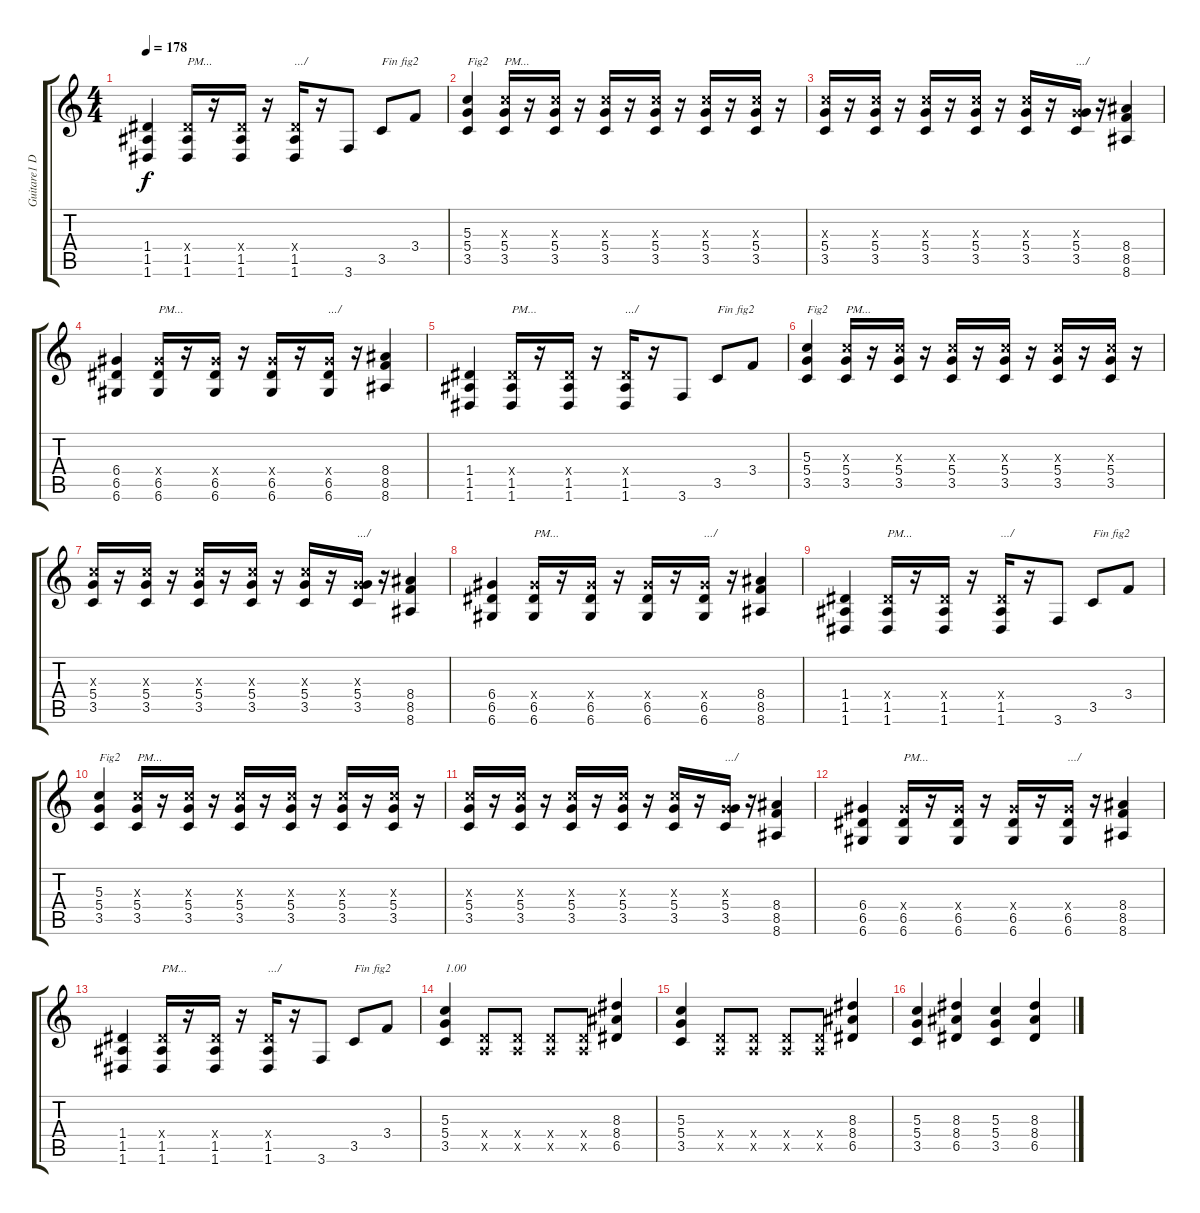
\track ("Guitare1 Dr-D" "Guitare1 D") {instrument distortionguitar}
\staff {score tabs}
\tuning (E4 B3 G3 D3 A2 D2) {hide}
\ts (4 4)
\tempo 178
\clef g2
\ks c
(1.4 1.5 1.6).4{dy f} (1.4{x} 1.5 1.6).16{txt "PM..."} r.16 (1.4{x} 1.5 1.6).16 r.16 (1.4{x} 1.5 1.6).16{txt ".../"} r.16 3.6.8 3.5.8{txt "Fin fig2"} 3.4.8 |
(5.3 5.4 3.5).4{txt "Fig2"} (5.3{x} 5.4 3.5).16{txt "PM..."} r.16 (5.3{x} 5.4 3.5).16 r.16 (5.3{x} 5.4 3.5).16 r.16 (5.3{x} 5.4 3.5).16 r.16 (5.3{x} 5.4 3.5).16 r.16 (5.3{x} 5.4 3.5).16 r.16 |
(5.3{x} 5.4 3.5).16 r.16 (5.3{x} 5.4 3.5).16 r.16 (5.3{x} 5.4 3.5).16 r.16 (5.3{x} 5.4 3.5).16 r.16 (5.3{x} 5.4 3.5).16 r.16 (0.3{x} 5.4 3.5).16{txt ".../"} r.16 (8.4 8.5 8.6).4 |
(6.4 6.5 6.6).4 (6.4{x} 6.5 6.6).16{txt "PM..."} r.16 (6.4{x} 6.5 6.6).16 r.16 (6.4{x} 6.5 6.6).16 r.16 (6.4{x} 6.5 6.6).16{txt ".../"} r.16 (8.4 8.5 8.6).4 |
(1.4 1.5 1.6).4 (1.4{x} 1.5 1.6).16{txt "PM..."} r.16 (1.4{x} 1.5 1.6).16 r.16 (1.4{x} 1.5 1.6).16{txt ".../"} r.16 3.6.8 3.5.8{txt "Fin fig2"} 3.4.8 |
(5.3 5.4 3.5).4{txt "Fig2"} (5.3{x} 5.4 3.5).16{txt "PM..."} r.16 (5.3{x} 5.4 3.5).16 r.16 (5.3{x} 5.4 3.5).16 r.16 (5.3{x} 5.4 3.5).16 r.16 (5.3{x} 5.4 3.5).16 r.16 (5.3{x} 5.4 3.5).16 r.16 |
(5.3{x} 5.4 3.5).16 r.16 (5.3{x} 5.4 3.5).16 r.16 (5.3{x} 5.4 3.5).16 r.16 (5.3{x} 5.4 3.5).16 r.16 (5.3{x} 5.4 3.5).16 r.16 (0.3{x} 5.4 3.5).16{txt ".../"} r.16 (8.4 8.5 8.6).4 |
(6.4 6.5 6.6).4 (6.4{x} 6.5 6.6).16{txt "PM..."} r.16 (6.4{x} 6.5 6.6).16 r.16 (6.4{x} 6.5 6.6).16 r.16 (6.4{x} 6.5 6.6).16{txt ".../"} r.16 (8.4 8.5 8.6).4 |
(1.4 1.5 1.6).4 (1.4{x} 1.5 1.6).16{txt "PM..."} r.16 (1.4{x} 1.5 1.6).16 r.16 (1.4{x} 1.5 1.6).16{txt ".../"} r.16 3.6.8 3.5.8{txt "Fin fig2"} 3.4.8 |
(5.3 5.4 3.5).4{txt "Fig2"} (5.3{x} 5.4 3.5).16{txt "PM..."} r.16 (5.3{x} 5.4 3.5).16 r.16 (5.3{x} 5.4 3.5).16 r.16 (5.3{x} 5.4 3.5).16 r.16 (5.3{x} 5.4 3.5).16 r.16 (5.3{x} 5.4 3.5).16 r.16 |
(5.3{x} 5.4 3.5).16 r.16 (5.3{x} 5.4 3.5).16 r.16 (5.3{x} 5.4 3.5).16 r.16 (5.3{x} 5.4 3.5).16 r.16 (5.3{x} 5.4 3.5).16 r.16 (0.3{x} 5.4 3.5).16{txt ".../"} r.16 (8.4 8.5 8.6).4 |
(6.4 6.5 6.6).4 (6.4{x} 6.5 6.6).16{txt "PM..."} r.16 (6.4{x} 6.5 6.6).16 r.16 (6.4{x} 6.5 6.6).16 r.16 (6.4{x} 6.5 6.6).16{txt ".../"} r.16 (8.4 8.5 8.6).4 |
(1.4 1.5 1.6).4 (1.4{x} 1.5 1.6).16{txt "PM..."} r.16 (1.4{x} 1.5 1.6).16 r.16 (1.4{x} 1.5 1.6).16{txt ".../"} r.16 3.6.8 3.5.8{txt "Fin fig2"} 3.4.8 |
(5.3 5.4 3.5).4{txt "1.00"} (0.4{x} 0.5{x}).8 (0.4{x} 0.5{x}).8 (0.4{x} 0.5{x}).8 (0.4{x} 0.5{x}).8 (8.3 8.4 6.5).4 |
(5.3 5.4 3.5).4 (0.4{x} 0.5{x}).8 (0.4{x} 0.5{x}).8 (0.4{x} 0.5{x}).8 (0.4{x} 0.5{x}).8 (8.3 8.4 6.5).4 |
(5.3 5.4 3.5).4 (8.3 8.4 6.5).4 (5.3 5.4 3.5).4 (8.3 8.4 6.5).4
